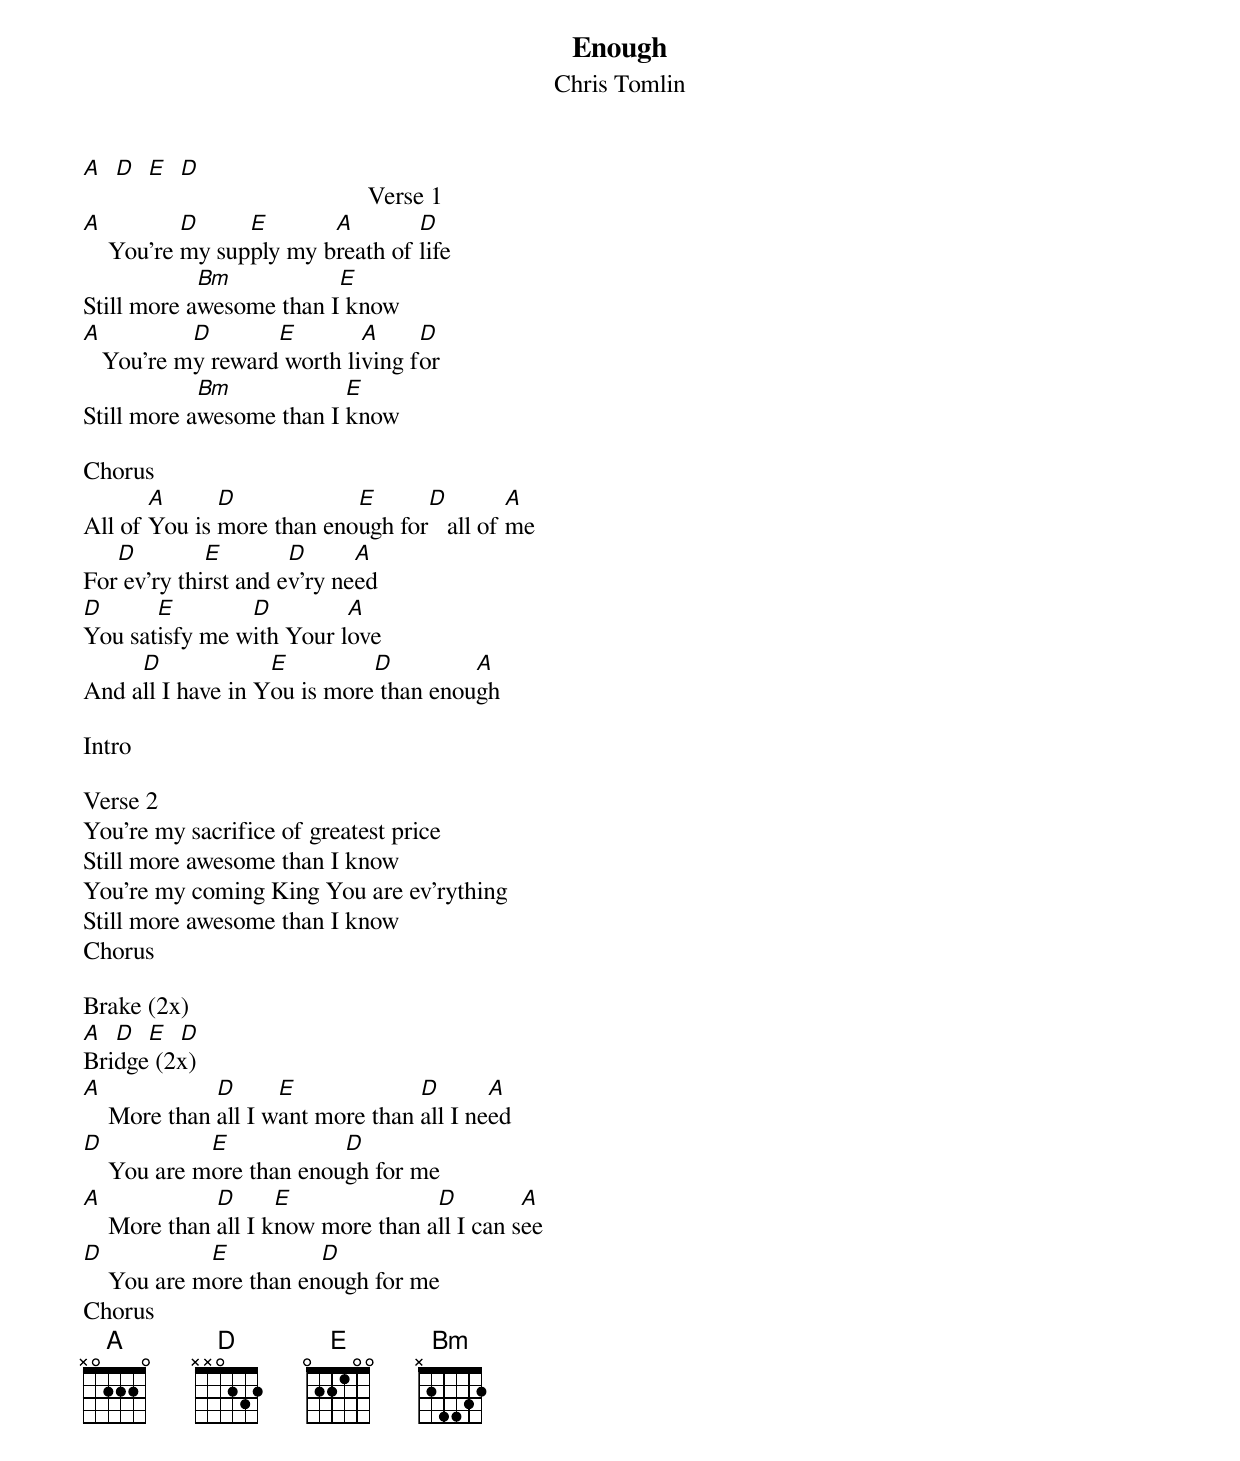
{t:Enough}
{st:Chris Tomlin}

[A]  [D]  [E]  [D]                              Verse 1
[A]    You're [D]my sup[E]ply my b[A]reath of [D]life
Still more a[Bm]wesome than I[E] know
[A]   You're m[D]y reward[E] worth li[A]ving f[D]or
Still more a[Bm]wesome than I [E]know

Chorus
All of [A]You is [D]more than eno[E]ugh for[D]   all of [A]me
For[D] ev'ry thi[E]rst and e[D]v'ry ne[A]ed
[D]You sat[E]isfy me w[D]ith Your l[A]ove
And a[D]ll I have in Y[E]ou is more[D] than enou[A]gh

Intro

Verse 2
You're my sacrifice of greatest price
Still more awesome than I know
You're my coming King You are ev'rything
Still more awesome than I know
Chorus

Brake (2x)
[A]  [D]  [E]  [D]
Bridge (2x)
[A]    More than [D]all I w[E]ant more than [D]all I ne[A]ed
[D]    You are m[E]ore than enou[D]gh for me
[A]    More than [D]all I k[E]now more than a[D]ll I can s[A]ee
[D]    You are m[E]ore than en[D]ough for me
Chorus
